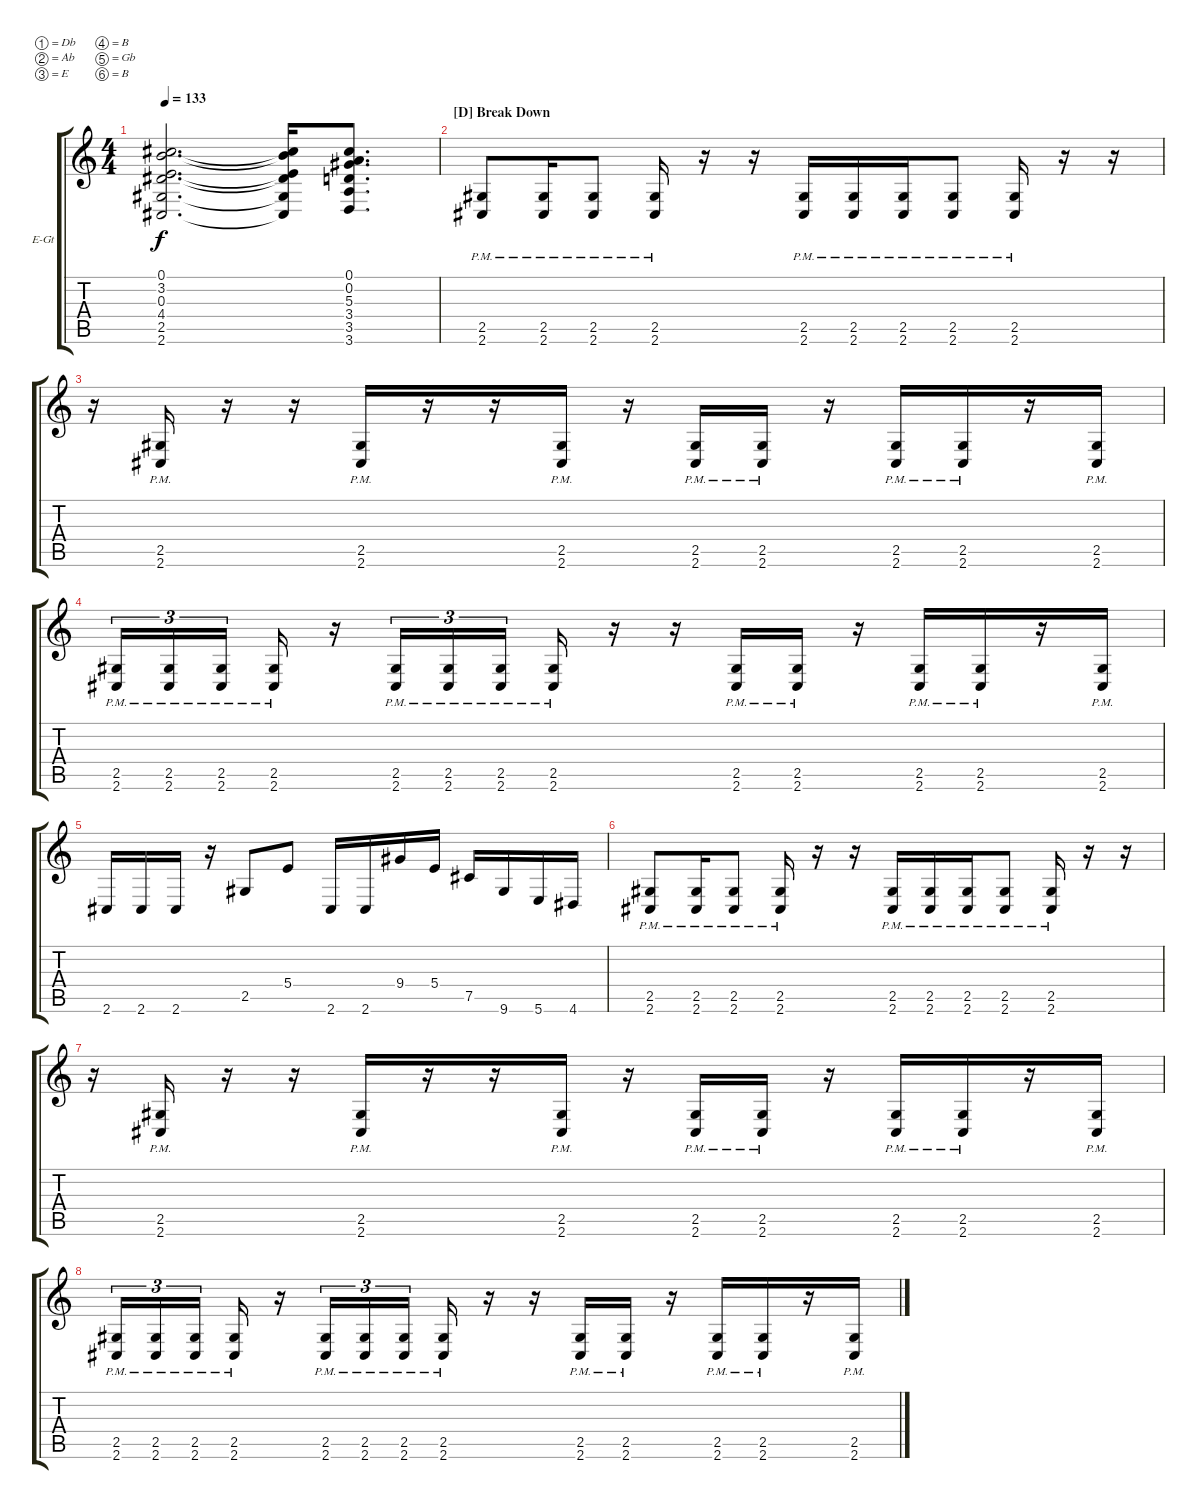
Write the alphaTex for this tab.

\bracketExtendMode groupsimilarinstruments
\firstSystemTrackNameOrientation horizontal
\otherSystemsTrackNameOrientation horizontal
\track ("Guitar II" "E-Gt") {instrument overdrivenguitar}
\staff {score tabs}
\tuning (Db4 Ab3 E3 B2 Gb2 B1)
\ts (4 4)
\tempo 133
\clef g2
\ks c
(0.1{t} 3.2{t} 0.3{t} 4.4{t} 2.5{t} 2.6{t}).2{d dy f} (0.1{t} 3.2{t} 0.3{t} 4.4{t} 2.5{t} 2.6{t}).16 (0.1 0.2 5.3 3.4 3.5 3.6).8{d} |
\section ("D" "Break Down")
(2.5{pm} 2.6{pm}).8 (2.5{pm} 2.6{pm}).16 (2.5{pm} 2.6{pm}).8 (2.5{pm} 2.6{pm}).16 r.16 r.16 (2.5{pm} 2.6{pm}).16 (2.5{pm} 2.6{pm}).16 (2.5{pm} 2.6{pm}).16 (2.5{pm} 2.6{pm}).8 (2.5{pm} 2.6{pm}).16 r.16 r.16 |
r.16 (2.5{pm} 2.6{pm}).16 r.16 r.16 (2.5{pm} 2.6{pm}).16 r.16 r.16 (2.5{pm} 2.6{pm}).16 r.16 (2.5{pm} 2.6{pm}).16 (2.5{pm} 2.6{pm}).16 r.16 (2.5{pm} 2.6{pm}).16 (2.5{pm} 2.6{pm}).16 r.16 (2.5{pm} 2.6{pm}).16 |
(2.5{pm} 2.6{pm}).16{tu (3 2)} (2.5{pm} 2.6{pm}).16{tu (3 2)} (2.5{pm} 2.6{pm}).16{tu (3 2)} (2.5{pm} 2.6{pm}).16 r.16 (2.5{pm} 2.6{pm}).16{tu (3 2)} (2.5{pm} 2.6{pm}).16{tu (3 2)} (2.5{pm} 2.6{pm}).16{tu (3 2)} (2.5{pm} 2.6{pm}).16 r.16 r.16 (2.5{pm} 2.6{pm}).16 (2.5{pm} 2.6{pm}).16 r.16 (2.5{pm} 2.6{pm}).16 (2.5{pm} 2.6{pm}).16 r.16 (2.5{pm} 2.6{pm}).16 |
2.6.16 2.6.16 2.6.16 r.16 2.5.8 5.4.8 2.6.16 2.6.16 9.4.16 5.4.16 7.5.16 9.6.16 5.6.16 4.6.16 |
(2.5{pm} 2.6{pm}).8 (2.5{pm} 2.6{pm}).16 (2.5{pm} 2.6{pm}).8 (2.5{pm} 2.6{pm}).16 r.16 r.16 (2.5{pm} 2.6{pm}).16 (2.5{pm} 2.6{pm}).16 (2.5{pm} 2.6{pm}).16 (2.5{pm} 2.6{pm}).8 (2.5{pm} 2.6{pm}).16 r.16 r.16 |
r.16 (2.5{pm} 2.6{pm}).16 r.16 r.16 (2.5{pm} 2.6{pm}).16 r.16 r.16 (2.5{pm} 2.6{pm}).16 r.16 (2.5{pm} 2.6{pm}).16 (2.5{pm} 2.6{pm}).16 r.16 (2.5{pm} 2.6{pm}).16 (2.5{pm} 2.6{pm}).16 r.16 (2.5{pm} 2.6{pm}).16 |
(2.5{pm} 2.6{pm}).16{tu (3 2)} (2.5{pm} 2.6{pm}).16{tu (3 2)} (2.5{pm} 2.6{pm}).16{tu (3 2)} (2.5{pm} 2.6{pm}).16 r.16 (2.5{pm} 2.6{pm}).16{tu (3 2)} (2.5{pm} 2.6{pm}).16{tu (3 2)} (2.5{pm} 2.6{pm}).16{tu (3 2)} (2.5{pm} 2.6{pm}).16 r.16 r.16 (2.5{pm} 2.6{pm}).16 (2.5{pm} 2.6{pm}).16 r.16 (2.5{pm} 2.6{pm}).16 (2.5{pm} 2.6{pm}).16 r.16 (2.5{pm} 2.6{pm}).16
